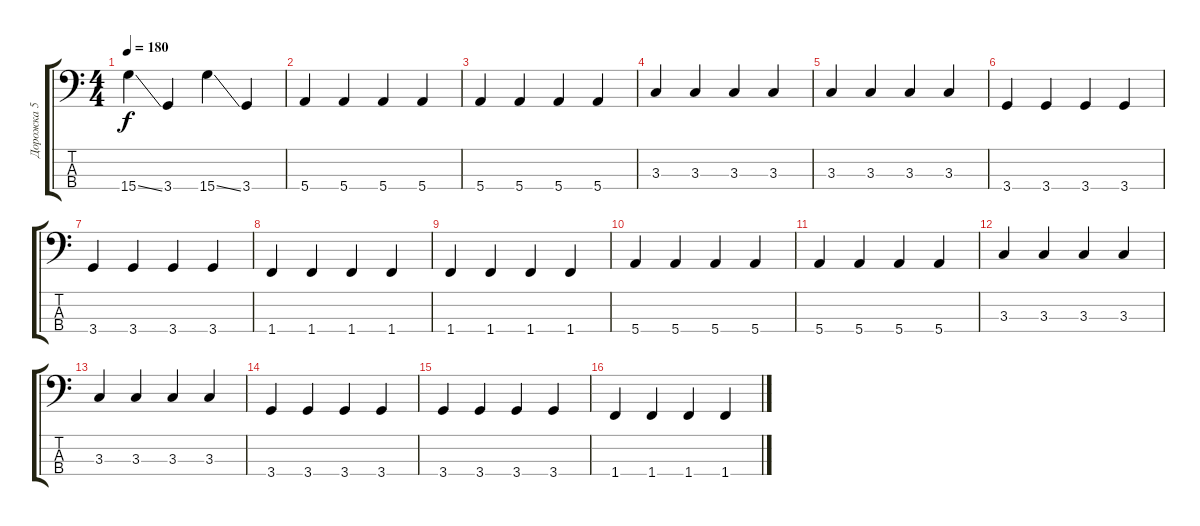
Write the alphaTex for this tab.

\track ("Дорожка 5" "Дорожка 5") {instrument electricbassfinger}
\staff {score tabs}
\tuning (G2 D2 A1 E1) {hide}
\ts (4 4)
\tempo 180
\clef f4
\ks c
15.4{ss}.4{dy f} 3.4.4 15.4{ss}.4 3.4.4 |
5.4.4 5.4.4 5.4.4 5.4.4 |
5.4.4 5.4.4 5.4.4 5.4.4 |
3.3.4 3.3.4 3.3.4 3.3.4 |
3.3.4 3.3.4 3.3.4 3.3.4 |
3.4.4 3.4.4 3.4.4 3.4.4 |
3.4.4 3.4.4 3.4.4 3.4.4 |
1.4.4 1.4.4 1.4.4 1.4.4 |
1.4.4 1.4.4 1.4.4 1.4.4 |
5.4.4 5.4.4 5.4.4 5.4.4 |
5.4.4 5.4.4 5.4.4 5.4.4 |
3.3.4 3.3.4 3.3.4 3.3.4 |
3.3.4 3.3.4 3.3.4 3.3.4 |
3.4.4 3.4.4 3.4.4 3.4.4 |
3.4.4 3.4.4 3.4.4 3.4.4 |
1.4.4 1.4.4 1.4.4 1.4.4
